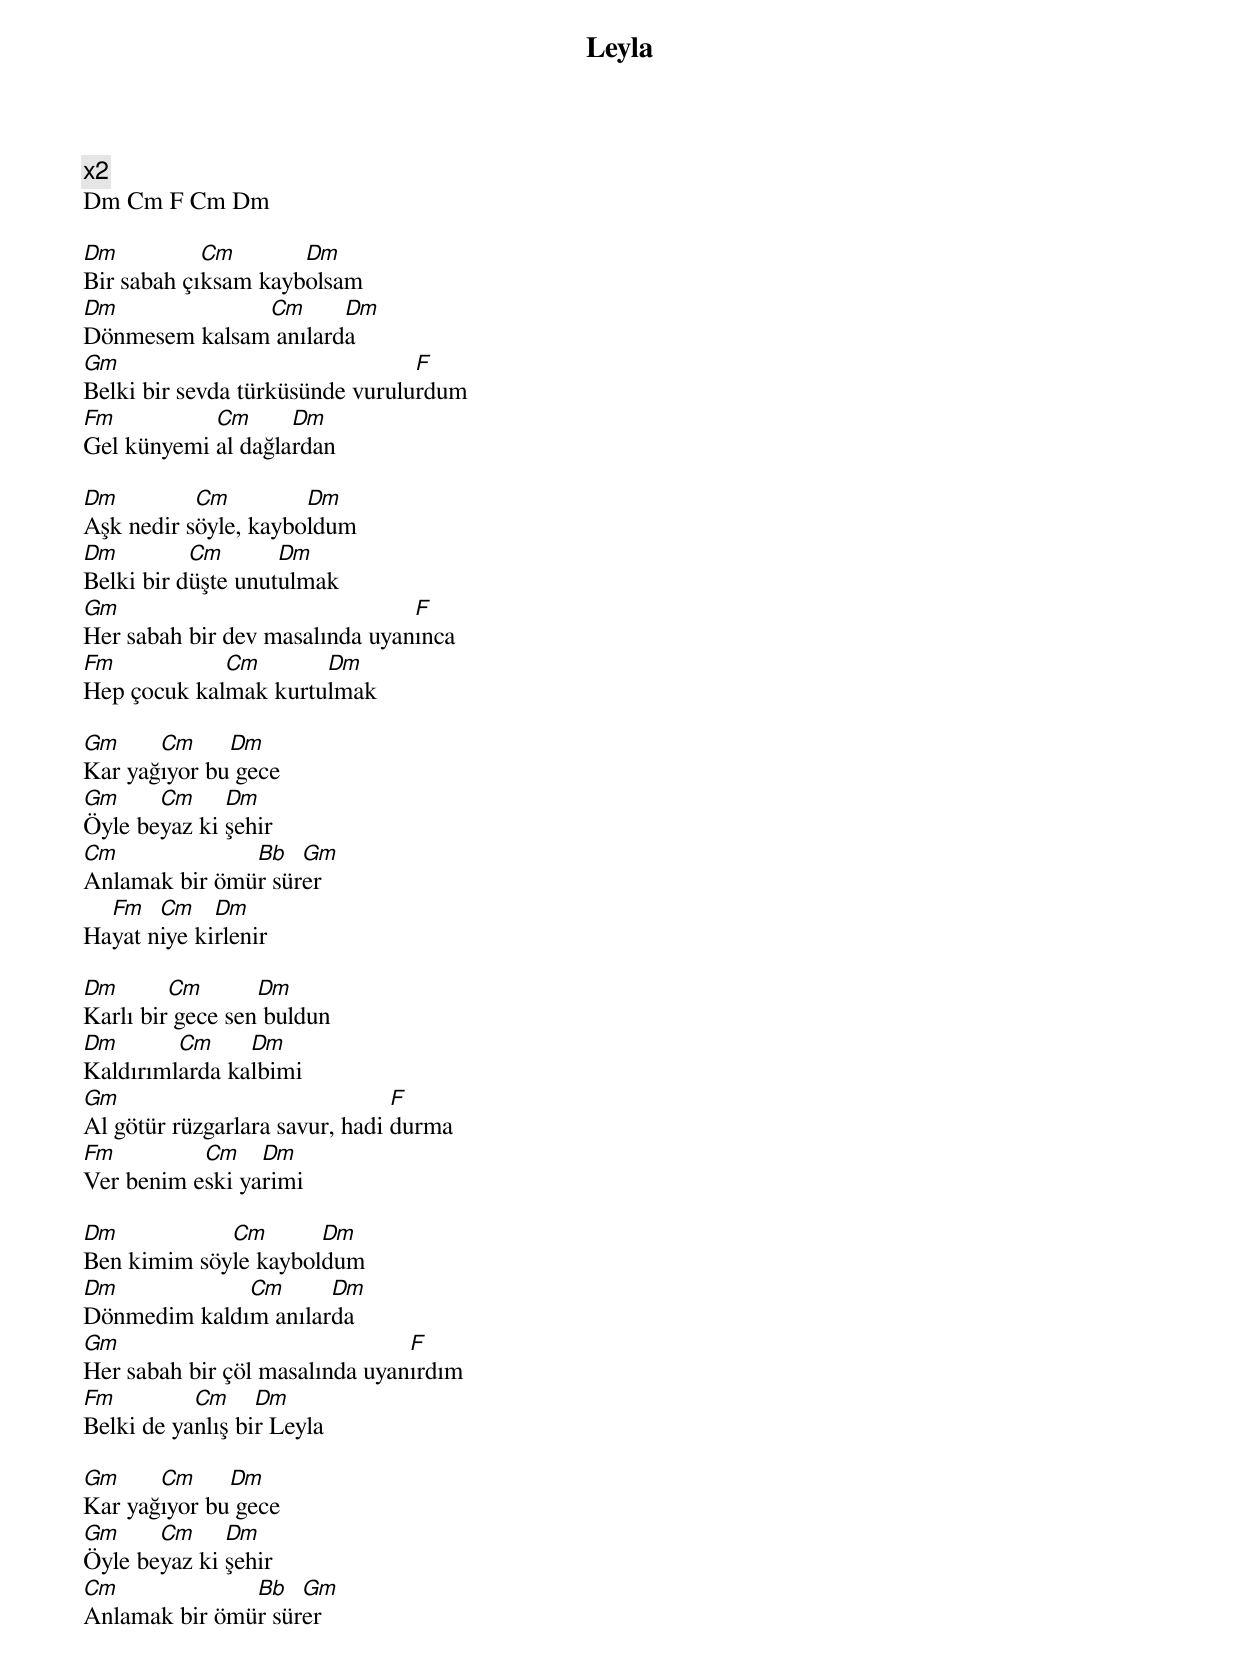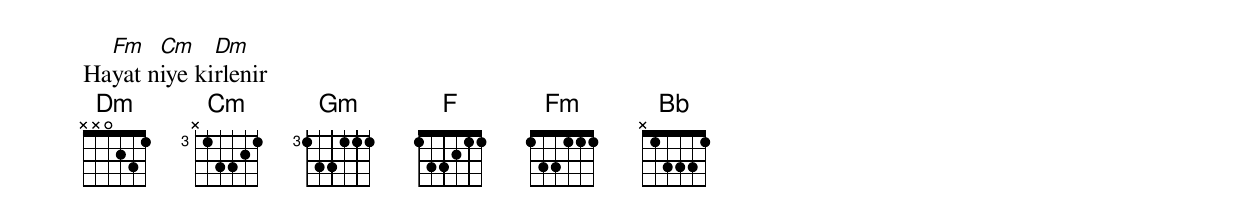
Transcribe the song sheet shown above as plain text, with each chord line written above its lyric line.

{title: Leyla}
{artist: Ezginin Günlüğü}

x2
Dm Cm F Cm Dm

Dm          Cm       Dm
Bir sabah çıksam kaybolsam
Dm             Cm      Dm
Dönmesem kalsam anılarda
Gm                               F
Belki bir sevda türküsünde vurulurdum
Fm          Cm      Dm
Gel künyemi al dağlardan

Dm         Cm         Dm
Aşk nedir söyle, kayboldum
Dm         Cm       Dm
Belki bir düşte unutulmak
Gm                              F
Her sabah bir dev masalında uyanınca
Fm           Cm       Dm
Hep çocuk kalmak kurtulmak

Gm     Cm     Dm
Kar yağıyor bu gece
Gm     Cm     Dm
Öyle beyaz ki şehir
Cm             Bb   Gm
Anlamak bir ömür sürer
  Fm   Cm    Dm
Hayat niye kirlenir

Dm       Cm       Dm
Karlı bir gece sen buldun
Dm       Cm     Dm
Kaldırımlarda kalbimi
Gm                              F
Al götür rüzgarlara savur, hadi durma
Fm         Cm    Dm
Ver benim eski yarimi

Dm           Cm       Dm
Ben kimim söyle kayboldum
Dm            Cm      Dm
Dönmedim kaldım anılarda
Gm                              F
Her sabah bir çöl masalında uyanırdım
Fm         Cm     Dm
Belki de yanlış bir Leyla

Gm     Cm     Dm
Kar yağıyor bu gece
Gm     Cm     Dm
Öyle beyaz ki şehir
Cm             Bb   Gm
Anlamak bir ömür sürer
  Fm   Cm    Dm
Hayat niye kirlenir
